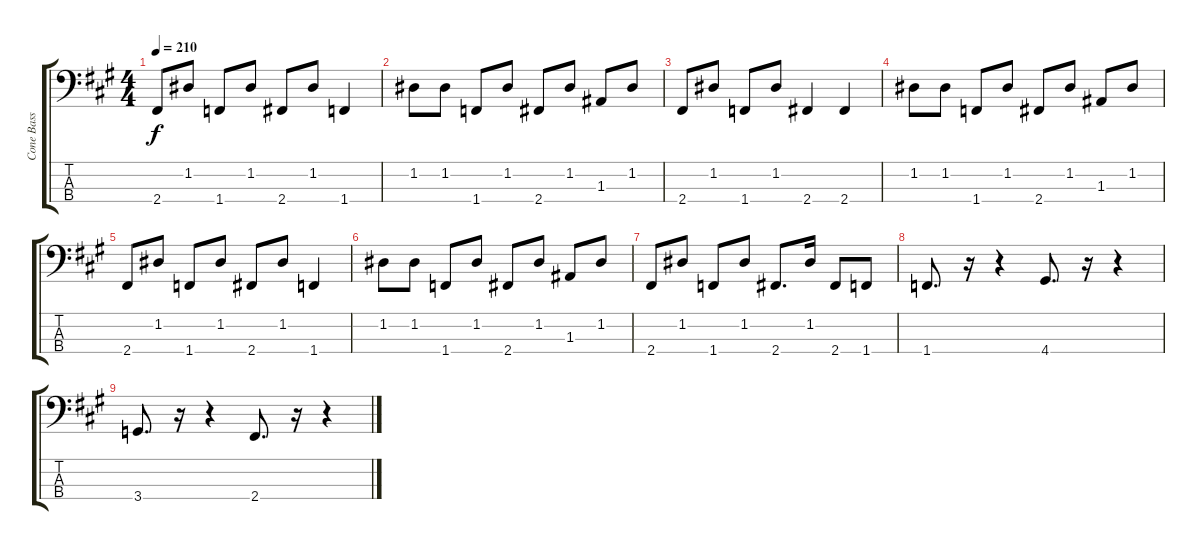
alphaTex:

\track ("Cone Bass" "Cone Bass") {instrument electricbasspick}
\staff {score tabs}
\tuning (G2 D2 A1 E1) {hide}
\ts (4 4)
\tempo 210
\clef f4
\ks a
2.4.8{dy f} 1.2.8 1.4.8 1.2.8 2.4.8 1.2.8 1.4.4 |
1.2.8 1.2.8 1.4.8 1.2.8 2.4.8 1.2.8 1.3.8 1.2.8 |
2.4.8 1.2.8 1.4.8 1.2.8 2.4.4 2.4.4 |
1.2.8 1.2.8 1.4.8 1.2.8 2.4.8 1.2.8 1.3.8 1.2.8 |
2.4.8 1.2.8 1.4.8 1.2.8 2.4.8 1.2.8 1.4.4 |
1.2.8 1.2.8 1.4.8 1.2.8 2.4.8 1.2.8 1.3.8 1.2.8 |
2.4.8 1.2.8 1.4.8 1.2.8 2.4.8{d} 1.2.16 2.4.8 1.4.8 |
1.4.8{d} r.16 r.4 4.4.8{d} r.16 r.4 |
3.4.8{d} r.16 r.4 2.4.8{d} r.16 r.4
